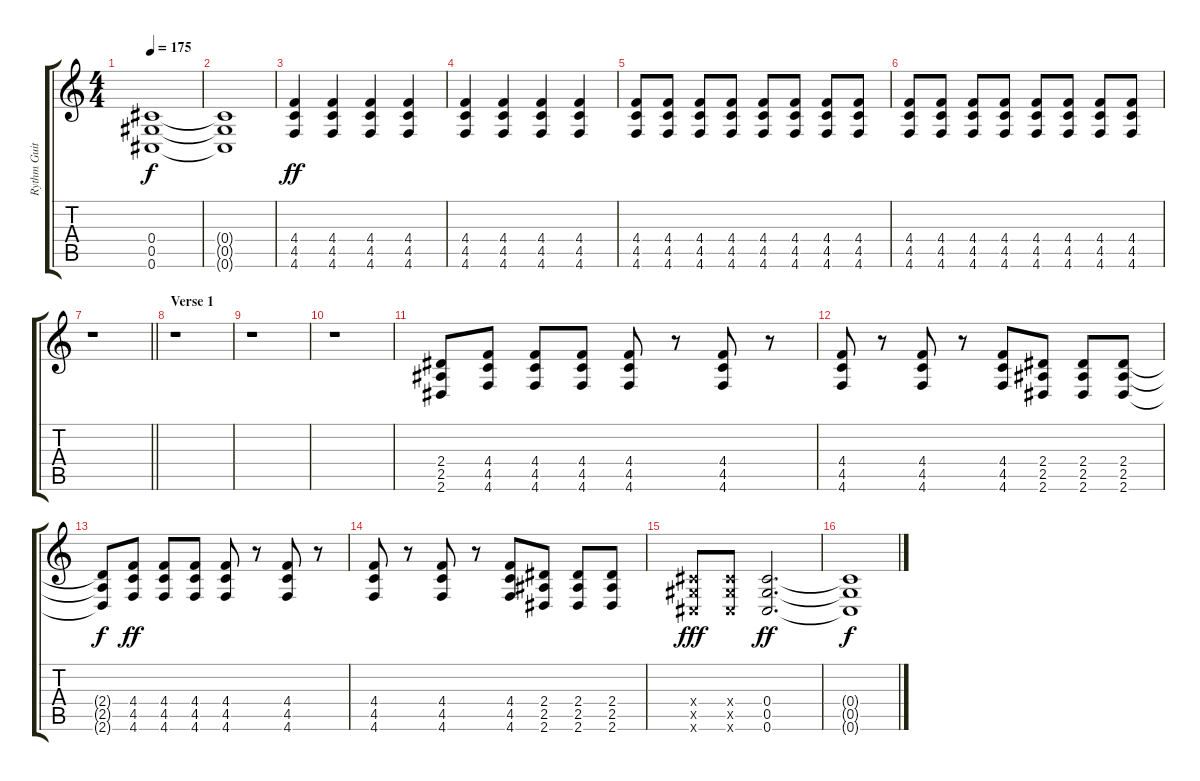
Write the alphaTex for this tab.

\track ("Rythm Guitar | Taylor" "Rythm Guit") {instrument distortionguitar}
\staff {score tabs}
\tuning (Eb4 Bb3 Gb3 Db3 Ab2 Db2) {hide}
\ts (4 4)
\tempo 175
\clef g2
\ks c
(0.4{t} 0.5{t} 0.6{t}).1{dy f} |
(0.4{t} 0.5{t} 0.6{t}).1 |
(4.4 4.5 4.6).4{dy ff} (4.4 4.5 4.6).4 (4.4 4.5 4.6).4 (4.4 4.5 4.6).4 |
(4.4 4.5 4.6).4 (4.4 4.5 4.6).4 (4.4 4.5 4.6).4 (4.4 4.5 4.6).4 |
(4.4 4.5 4.6).8 (4.4 4.5 4.6).8 (4.4 4.5 4.6).8 (4.4 4.5 4.6).8 (4.4 4.5 4.6).8 (4.4 4.5 4.6).8 (4.4 4.5 4.6).8 (4.4 4.5 4.6).8 |
(4.4 4.5 4.6).8 (4.4 4.5 4.6).8 (4.4 4.5 4.6).8 (4.4 4.5 4.6).8 (4.4 4.5 4.6).8 (4.4 4.5 4.6).8 (4.4 4.5 4.6).8 (4.4 4.5 4.6).8 |
\barLineRight lightlight
r.1 |
\section ("" "Verse 1")
r.1 |
r.1 |
r.1 |
(2.4 2.5 2.6).8 (4.4 4.5 4.6).8 (4.4 4.5 4.6).8 (4.4 4.5 4.6).8 (4.4 4.5 4.6).8 r.8 (4.4 4.5 4.6).8 r.8 |
(4.4 4.5 4.6).8 r.8 (4.4 4.5 4.6).8 r.8 (4.4 4.5 4.6).8 (2.4 2.5 2.6).8 (2.4 2.5 2.6).8 (2.4 2.5 2.6).8 |
(2.4{t} 2.5{t} 2.6{t}).8{dy f} (4.4 4.5 4.6).8{dy ff} (4.4 4.5 4.6).8 (4.4 4.5 4.6).8 (4.4 4.5 4.6).8 r.8 (4.4 4.5 4.6).8 r.8 |
(4.4 4.5 4.6).8 r.8 (4.4 4.5 4.6).8 r.8 (4.4 4.5 4.6).8 (2.4 2.5 2.6).8 (2.4 2.5 2.6).8 (2.4 2.5 2.6).8 |
(0.4{x} 0.5{x} 0.6{x}).8{dy fff} (0.4{x} 0.5{x} 0.6{x}).8 (0.4 0.5 0.6).2{d dy ff} |
(0.4{t} 0.5{t} 0.6{t}).1{dy f}
